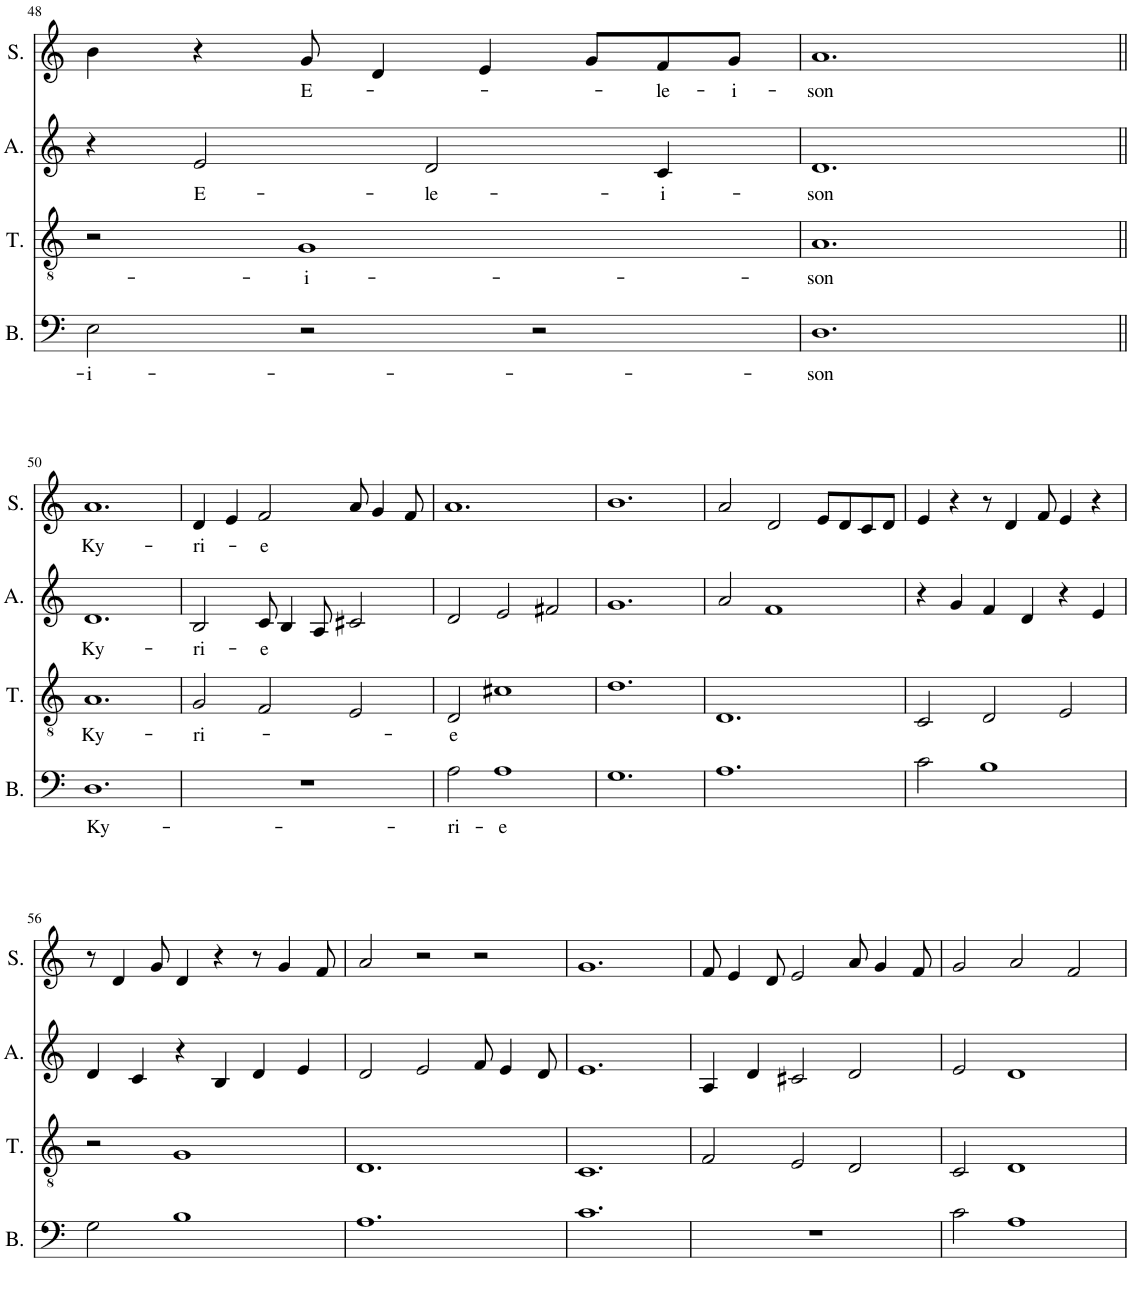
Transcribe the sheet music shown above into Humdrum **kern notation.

**kern	**text	**kern	**text	**kern	**text	**kern	**text
*part4	*part4	*part3	*part3	*part2	*part2	*part1	*part1
*staff4	*staff4	*staff3	*staff3	*staff2	*staff2	*staff1	*staff1
*I"Bass	*	*I"Tenor	*	*I"Alto	*	*I"Soprano	*
*I'B.	*	*I'T.	*	*I'A.	*	*I'S.	*
!!LO:PB:g=z
*clefF4	*	*clefGv2	*	*clefG2	*	*clefG2	*
*k[]	*	*k[]	*	*k[]	*	*k[]	*
*M3/2	*	*M3/2	*	*M3/2	*	*M3/2	*
=48	=48	=48	=48	=48	=48	=48	=48
!	!LO:LY:b	!	!	!	!	!	!
2E\	-i-	2r	.	4r	.	4b\	.
!	!	!	!	!	!LO:LY:b	!	!
.	.	.	.	2e/	E-	4r	.
!	!	!	!LO:LY:b	!	!	!	!LO:LY:b
2r	.	1G	-i-	.	.	8g/	E-
.	.	.	.	.	.	4d/	.
!	!	!	!	!	!LO:LY:b	!	!
.	.	.	.	2d/	-le-	.	.
.	.	.	.	.	.	4e/	.
2r	.	.	.	.	.	.	.
.	.	.	.	.	.	8g/L	.
!	!	!	!	!	!LO:LY:b	!	!LO:LY:b
.	.	.	.	4c/	-i-	8f/	-le-
!	!	!	!	!	!	!	!LO:LY:b
.	.	.	.	.	.	8g/J	-i-
=49	=49	=49	=49	=49	=49	=49	=49
!	!LO:LY:b	!	!LO:LY:b	!	!LO:LY:b	!	!LO:LY:b
1.D	-son	1.A	-son	1.d	-son	1.a	-son
!!LO:LB:g=z
=50||	=50||	=50||	=50||	=50||	=50||	=50||	=50||
!	!LO:LY:b	!	!LO:LY:b	!	!LO:LY:b	!	!LO:LY:b
1.D	Ky-	1.A	Ky-	1.d	Ky-	1.a	Ky-
=51	=51	=51	=51	=51	=51	=51	=51
!	!	!	!LO:LY:b	!	!LO:LY:b	!	!LO:LY:b
1.r	.	2G/	-ri-	2B/	-ri-	4d/	-ri-
.	.	.	.	.	.	4e/	.
!	!	!	!	!	!LO:LY:b	!	!LO:LY:b
.	.	2F/	.	8c/	-e	2f/	-e
.	.	.	.	4B/	.	.	.
.	.	.	.	8A/	.	.	.
.	.	2E/	.	2c#X/	.	8a/	.
.	.	.	.	.	.	4g/	.
.	.	.	.	.	.	8f/	.
=52	=52	=52	=52	=52	=52	=52	=52
!	!LO:LY:b	!	!LO:LY:b	!	!	!	!
2A\	-ri-	2D/	-e	2d/	.	1.a	.
!	!LO:LY:b	!	!	!	!	!	!
1A	-e	1c#X	.	2e/	.	.	.
.	.	.	.	2f#X/	.	.	.
=53	=53	=53	=53	=53	=53	=53	=53
1.G	.	1.d	.	1.g	.	1.b	.
=54	=54	=54	=54	=54	=54	=54	=54
1.A	.	1.D	.	2a/	.	2a/	.
.	.	.	.	1f	.	2d/	.
.	.	.	.	.	.	8e/L	.
.	.	.	.	.	.	8d/	.
.	.	.	.	.	.	8c/	.
.	.	.	.	.	.	8d/J	.
=55	=55	=55	=55	=55	=55	=55	=55
2c\	.	2C/	.	4r	.	4e/	.
.	.	.	.	4g/	.	4r	.
1B	.	2D/	.	4f/	.	8r	.
.	.	.	.	.	.	4d/	.
.	.	.	.	4d/	.	.	.
.	.	.	.	.	.	8f/	.
.	.	2E/	.	4r	.	4e/	.
.	.	.	.	4e/	.	4r	.
!!LO:LB:g=z
=56	=56	=56	=56	=56	=56	=56	=56
2G\	.	2r	.	4d/	.	8r	.
.	.	.	.	.	.	4d/	.
.	.	.	.	4c/	.	.	.
.	.	.	.	.	.	8g/	.
1B	.	1G	.	4r	.	4d/	.
.	.	.	.	4B/	.	4r	.
.	.	.	.	4d/	.	8r	.
.	.	.	.	.	.	4g/	.
.	.	.	.	4e/	.	.	.
.	.	.	.	.	.	8f/	.
=57	=57	=57	=57	=57	=57	=57	=57
1.A	.	1.D	.	2d/	.	2a/	.
.	.	.	.	2e/	.	2r	.
.	.	.	.	8f/	.	2r	.
.	.	.	.	4e/	.	.	.
.	.	.	.	8d/	.	.	.
=58	=58	=58	=58	=58	=58	=58	=58
1.c	.	1.C	.	1.e	.	1.g	.
=59	=59	=59	=59	=59	=59	=59	=59
1.r	.	2F/	.	4A/	.	8f/	.
.	.	.	.	.	.	4e/	.
.	.	.	.	4d/	.	.	.
.	.	.	.	.	.	8d/	.
.	.	2E/	.	2c#X/	.	2e/	.
.	.	2D/	.	2d/	.	8a/	.
.	.	.	.	.	.	4g/	.
.	.	.	.	.	.	8f/	.
=60	=60	=60	=60	=60	=60	=60	=60
2c\	.	2C/	.	2e/	.	2g/	.
1A	.	1D	.	1d	.	2a/	.
.	.	.	.	.	.	2f/	.
=	=	=	=	=	=	=	=
*-	*-	*-	*-	*-	*-	*-	*-
